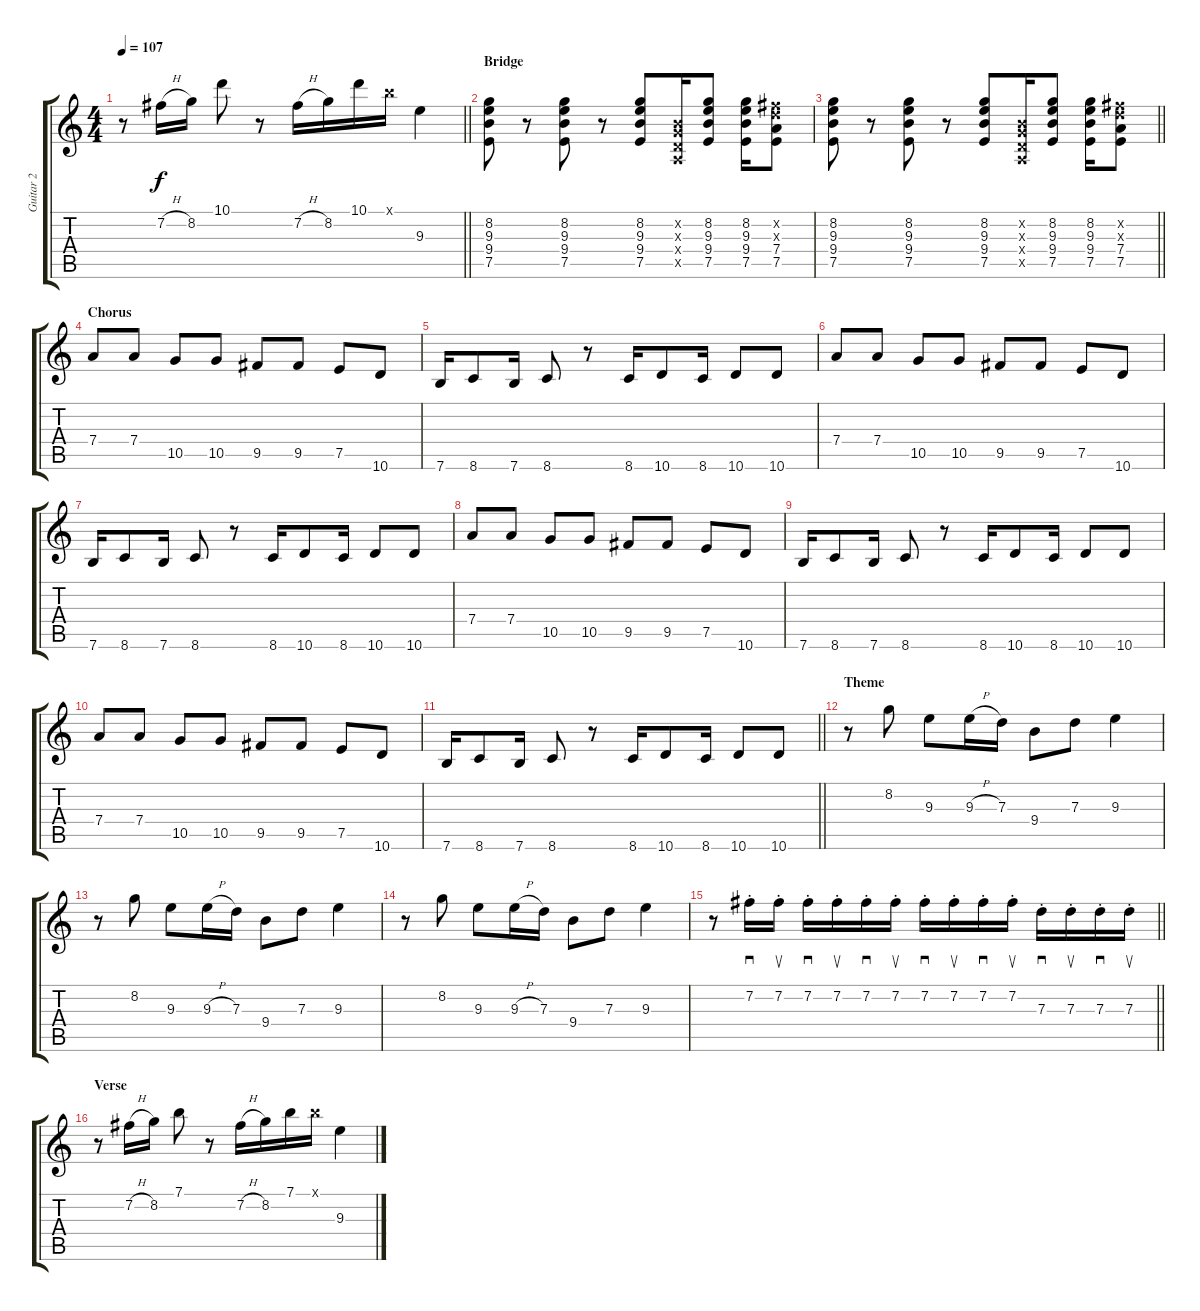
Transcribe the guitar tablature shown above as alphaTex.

\track ("Guitar 2" "Guitar 2") {instrument distortionguitar}
\staff {score tabs}
\tuning (E4 B3 G3 D3 A2 E2) {hide}
\ts (4 4)
\tempo 107
\clef g2
\barLineRight lightlight
\ks c
r.8{dy f} 7.2{h}.16 8.2.16 10.1.8 r.8 7.2{h}.16 8.2.16 10.1.16 7.1{x}.16 9.3.4 |
\section ("" "Bridge")
(8.2 9.3 9.4 7.5).8 r.8 (8.2 9.3 9.4 7.5).8 r.8 (8.2 9.3 9.4 7.5).8 (0.2{x} 0.3{x} 0.4{x} 0.5{x}).16 (8.2 9.3 9.4 7.5).8 (8.2 9.3 9.4 7.5).16 (7.2{x} 7.3{x} 7.4 7.5).8 |
\barLineRight lightlight
(8.2 9.3 9.4 7.5).8 r.8 (8.2 9.3 9.4 7.5).8 r.8 (8.2 9.3 9.4 7.5).8 (0.2{x} 0.3{x} 0.4{x} 0.5{x}).16 (8.2 9.3 9.4 7.5).8 (8.2 9.3 9.4 7.5).16 (7.2{x} 7.3{x} 7.4 7.5).8 |
\section ("" "Chorus")
7.4.8 7.4.8 10.5.8 10.5.8 9.5.8 9.5.8 7.5.8 10.6.8 |
7.6.16 8.6.8 7.6.16 8.6.8 r.8 8.6.16 10.6.8 8.6.16 10.6.8 10.6.8 |
7.4.8 7.4.8 10.5.8 10.5.8 9.5.8 9.5.8 7.5.8 10.6.8 |
7.6.16 8.6.8 7.6.16 8.6.8 r.8 8.6.16 10.6.8 8.6.16 10.6.8 10.6.8 |
7.4.8 7.4.8 10.5.8 10.5.8 9.5.8 9.5.8 7.5.8 10.6.8 |
7.6.16 8.6.8 7.6.16 8.6.8 r.8 8.6.16 10.6.8 8.6.16 10.6.8 10.6.8 |
7.4.8 7.4.8 10.5.8 10.5.8 9.5.8 9.5.8 7.5.8 10.6.8 |
\barLineRight lightlight
7.6.16 8.6.8 7.6.16 8.6.8 r.8 8.6.16 10.6.8 8.6.16 10.6.8 10.6.8 |
\section ("" "Theme")
r.8 8.2.8 9.3.8 9.3{h}.16 7.3.16 9.4.8 7.3.8 9.3.4 |
r.8 8.2.8 9.3.8 9.3{h}.16 7.3.16 9.4.8 7.3.8 9.3.4 |
r.8 8.2.8 9.3.8 9.3{h}.16 7.3.16 9.4.8 7.3.8 9.3.4 |
\barLineRight lightlight
r.8 7.2{st}.16{sd} 7.2{st}.16{su} 7.2{st}.16{sd} 7.2{st}.16{su} 7.2{st}.16{sd} 7.2{st}.16{su} 7.2{st}.16{sd} 7.2{st}.16{su} 7.2{st}.16{sd} 7.2{st}.16{su} 7.3{st}.16{sd} 7.3{st}.16{su} 7.3{st}.16{sd} 7.3{st}.16{su} |
\section ("" "Verse")
r.8 7.2{h}.16 8.2.16 7.1.8 r.8 7.2{h}.16 8.2.16 7.1.16 7.1{x}.16 9.3.4
